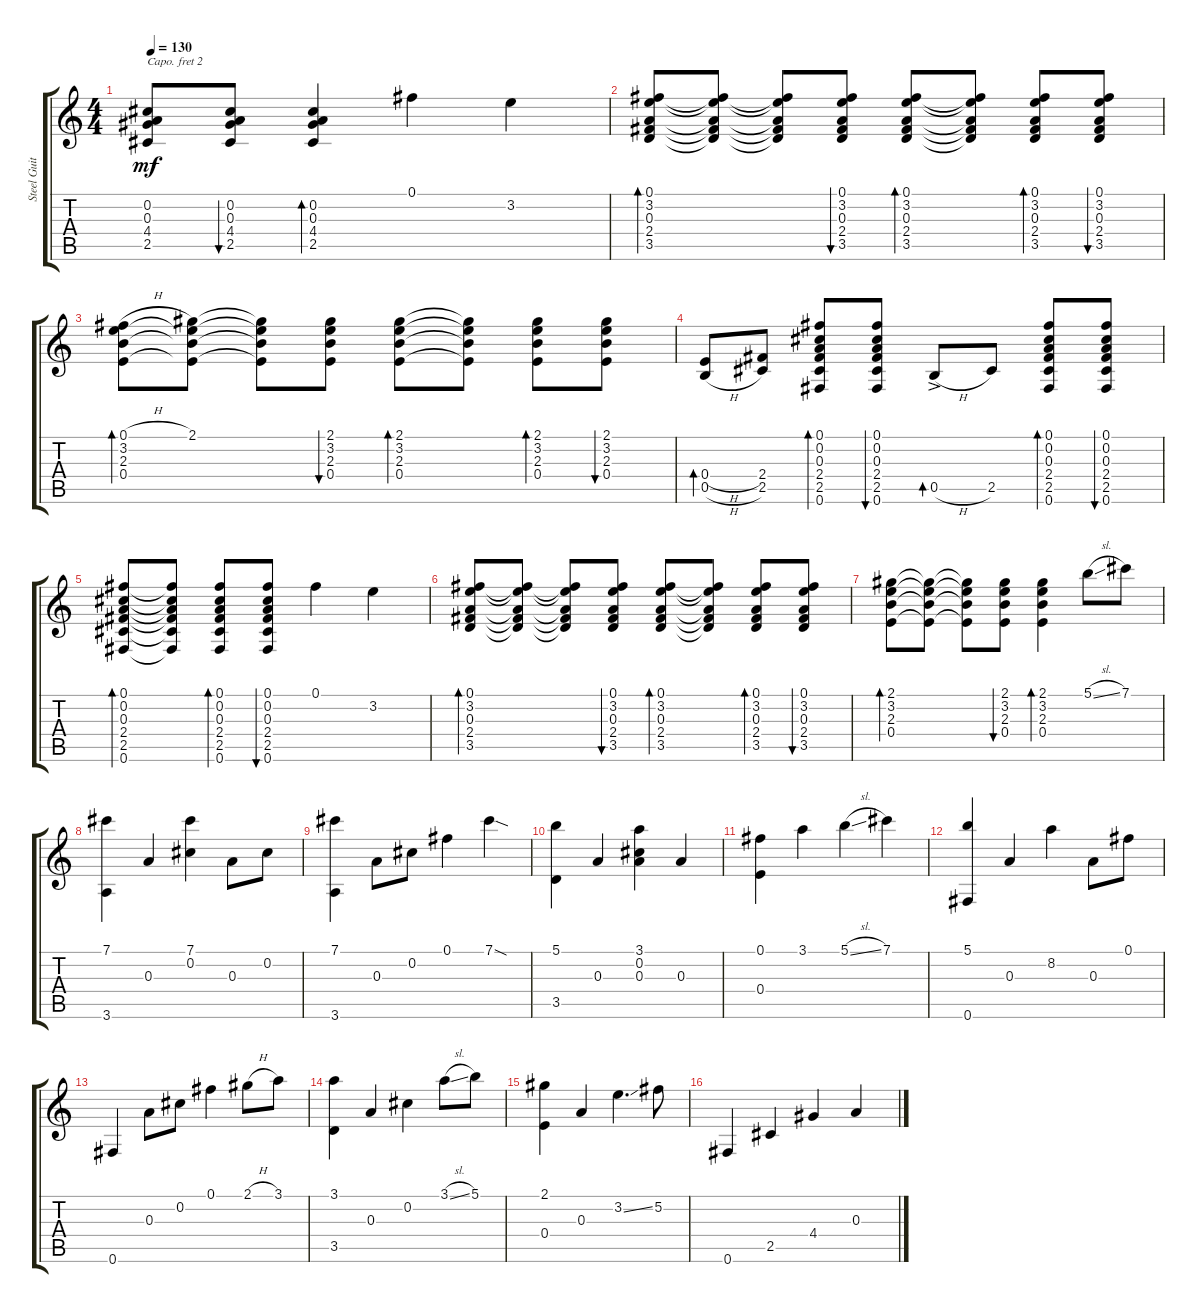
\track ("Steel Guitar" "Steel Guit") {instrument acousticguitarsteel}
\staff {score tabs}
\capo 2
\tuning (E4 B3 G3 D3 A2 E2) {hide}
\ts (4 4)
\tempo 130
\clef g2
\ks c
(0.2{t} 0.3{t} 4.4{t} 2.5{t}).8{dy mf} (0.2 0.3 4.4 2.5).8{bu 30} (0.2 0.3 4.4 2.5).4{bd 30} 0.1.4 3.2.4 |
(0.1 3.2 0.3 2.4 3.5).8{bd 30} (0.1{t} 3.2{t} 0.3{t} 2.4{t} 3.5{t}).8 (0.1{t} 3.2{t} 0.3{t} 2.4{t} 3.5{t}).8 (0.1 3.2 0.3 2.4 3.5).8{bu 30} (0.1 3.2 0.3 2.4 3.5).8{bd 30} (0.1{t} 3.2{t} 0.3{t} 2.4{t} 3.5{t}).8 (0.1 3.2 0.3 2.4 3.5).8{bd 30} (0.1 3.2 0.3 2.4 3.5).8{bu 30} |
(0.1{h} 3.2 2.3 0.4).8{bd 30} (2.1 3.2{t} 2.3{t} 0.4{t}).8 (2.1{t} 3.2{t} 2.3{t} 0.4{t}).8 (2.1 3.2 2.3 0.4).8{bu 30} (2.1 3.2 2.3 0.4).8{bd 30} (2.1{t} 3.2{t} 2.3{t} 0.4{t}).8 (2.1 3.2 2.3 0.4).8{bd 30} (2.1 3.2 2.3 0.4).8{bu 30} |
(0.4{h} 0.5{h}).8{bd 30} (2.4 2.5).8 (0.1 0.2 0.3 2.4 2.5 0.6).8{bd 30} (0.1 0.2 0.3 2.4 2.5 0.6).8{bu 30} 0.5{h ac}.8{bd 30} 2.5.8 (0.1 0.2 0.3 2.4 2.5 0.6).8{bd 30} (0.1 0.2 0.3 2.4 2.5 0.6).8{bu 30} |
(0.1 0.2 0.3 2.4 2.5 0.6).8{bd 30} (0.1{t} 0.2{t} 0.3{t} 2.4{t} 2.5{t} 0.6{t}).8 (0.1 0.2 0.3 2.4 2.5 0.6).8{bd 30} (0.1 0.2 0.3 2.4 2.5 0.6).8{bu 30} 0.1.4 3.2.4 |
(0.1 3.2 0.3 2.4 3.5).8{bd 30} (0.1{t} 3.2{t} 0.3{t} 2.4{t} 3.5{t}).8 (0.1{t} 3.2{t} 0.3{t} 2.4{t} 3.5{t}).8 (0.1 3.2 0.3 2.4 3.5).8{bu 30} (0.1 3.2 0.3 2.4 3.5).8{bd 30} (0.1{t} 3.2{t} 0.3{t} 2.4{t} 3.5{t}).8 (0.1 3.2 0.3 2.4 3.5).8{bd 30} (0.1 3.2 0.3 2.4 3.5).8{bu 30} |
(2.1 3.2 2.3 0.4).8{bd 30} (2.1{t} 3.2{t} 2.3{t} 0.4{t}).8 (2.1{t} 3.2{t} 2.3{t} 0.4{t}).8 (2.1 3.2 2.3 0.4).8{bu 30} (2.1 3.2 2.3 0.4).4{bd 30} 5.1{sl}.8 7.1.8 |
(7.1 3.6).4 0.3.4 (7.1 0.2).4 0.3.8 0.2.8 |
(7.1 3.6).4 0.3.8 0.2.8 0.1.4 7.1{sod}.4 |
(5.1 3.5).4 0.3.4 (3.1 0.2 0.3).4 0.3.4 |
(0.1 0.4).4 3.1.4 5.1{sl}.4 7.1.4 |
(5.1 0.6).4 0.3.4 8.2.4 0.3.8 0.1.8 |
0.6.4 0.3.8 0.2.8 0.1.4 2.1{h}.8 3.1.8 |
(3.1 3.5).4 0.3.4 0.2.4 3.1{sl}.8 5.1.8 |
(2.1 0.4).4 0.3.4 3.2{ss}.4{d} 5.2.8 |
0.6.4 2.5.4 4.4.4 0.3.4
